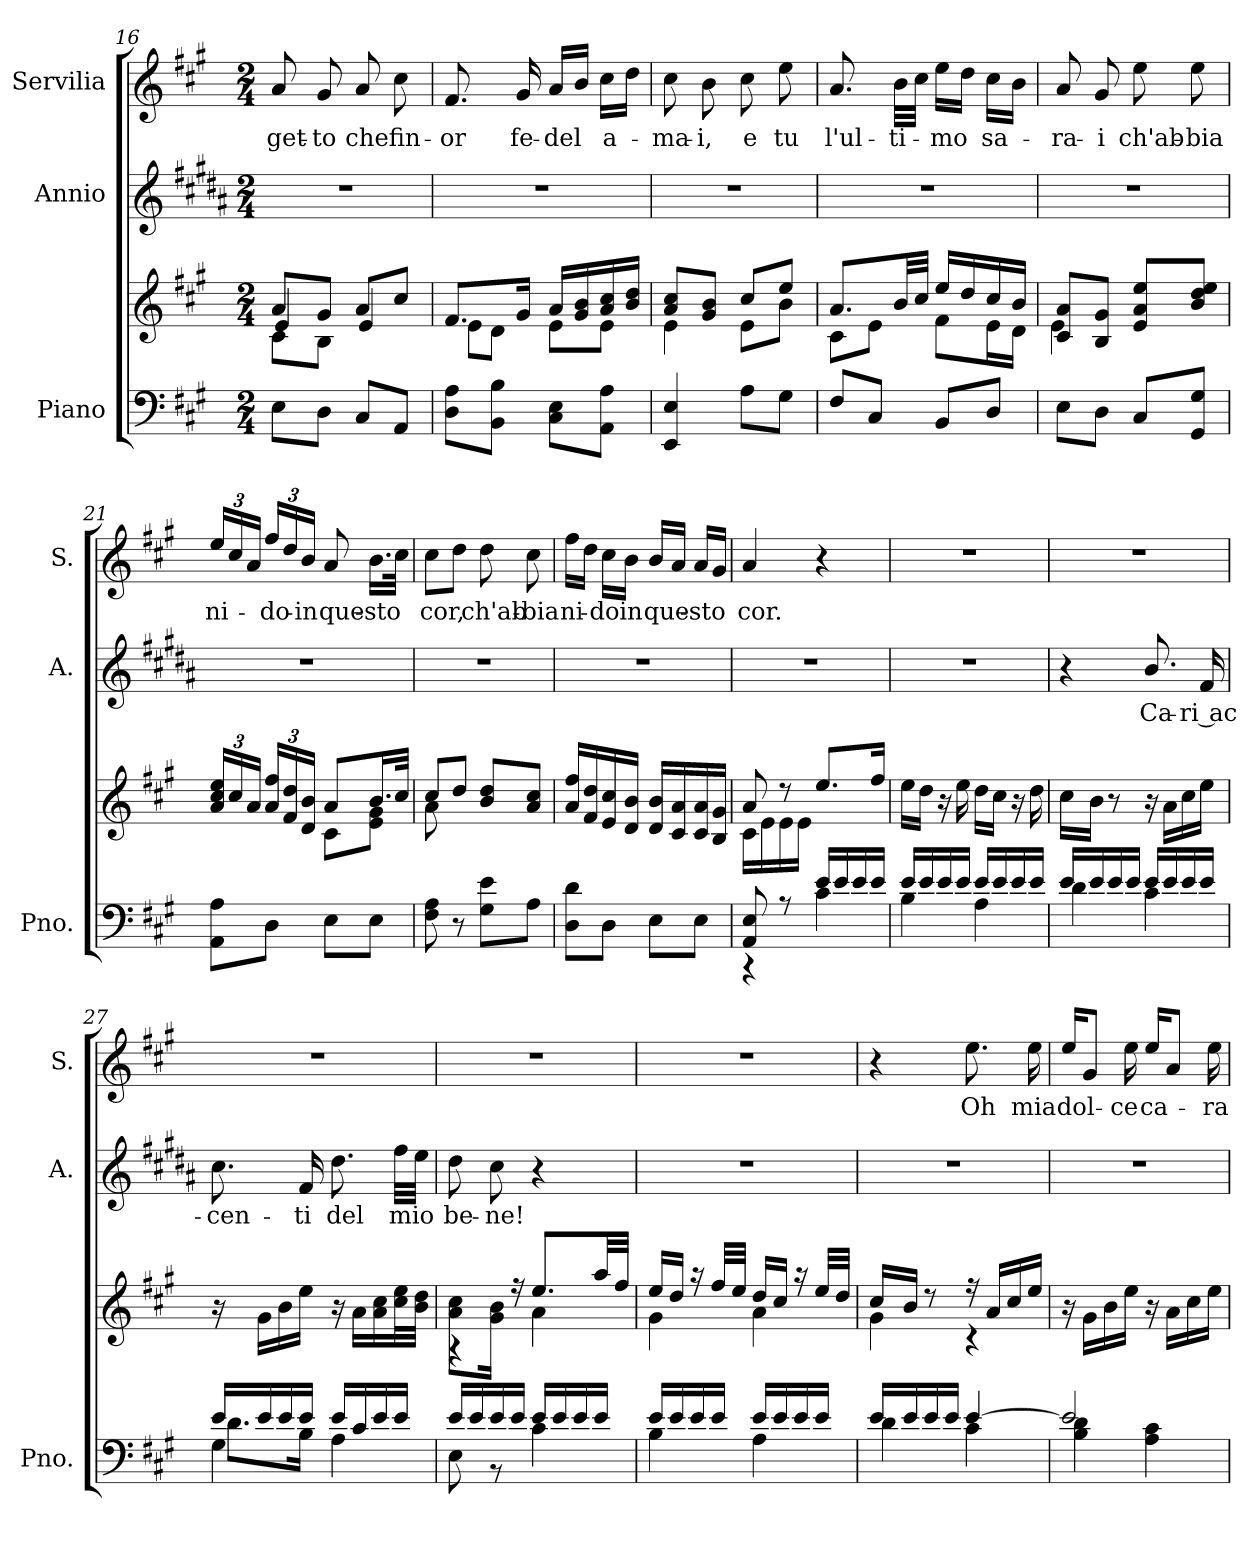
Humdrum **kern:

**kern	**kern	**kern	**text	**kern	**text
*part3	*part3	*part2	*part2	*part1	*part1
*staff4	*staff3	*staff2	*staff2	*staff1	*staff1
*I"Piano	*	*I"Annio	*	*I"Servilia	*
*I'Pno.	*	*I'A.	*	*I'S.	*
*clefF4	*clefG2	*clefG2	*	*clefG2	*
*	*	*ITrd1c2	*	*	*
*k[f#c#g#]	*k[f#c#g#]	*k[f#c#g#]	*	*k[f#c#g#]	*
*A:	*A:	*A:	*	*A:	*
*M2/4	*M2/4	*M2/4	*	*M2/4	*
=16	=16	=16	=16	=16	=16
*	*^	*	*	*	*
*	*	*^	*	*	*	*
8E\L	8a/L	8c#\L	4e/	2r	.	8a/	-get-
8D\J	8g#/J	8B\J	.	.	.	8g#/	-to
8C#/L	8a/L	4ryy	4e/	.	.	8a/	che
8AA/J	8cc#/J	.	.	.	.	8cc#\	fin-
*	*	*v	*v	*	*	*	*
=17	=17	=17	=17	=17	=17	=17
8D\ 8A\L	8.f#/L	8e\L	2r	.	8.f#/	-or
8BB\ 8B\J	.	8d\J	.	.	.	.
.	16g#/Jk	.	.	.	16g#/	fe-
8C#\ 8E\L	16a/LL	8e\L	.	.	16a/LL	-del
.	16g#/ 16b/	.	.	.	16b/JJ	.
8AA\ 8A\J	16a/ 16cc#/	8e\J	.	.	16cc#\LL	a-
.	16b/ 16dd/JJ	.	.	.	16dd\JJ	.
=18	=18	=18	=18	=18	=18	=18
4EE/ 4E/	8a/ 8cc#/L	4e\	2r	.	8cc#\	-ma-
.	8g#/ 8b/J	.	.	.	8b\	-i,
8A\L	8cc#/L	8e\L	.	.	8cc#\	e
8G#\J	8ee/J	8b\J	.	.	8ee\	tu
!!LO:LB:g=z
=19	=19	=19	=19	=19	=19	=19
8F#/L	8.a/L	8c#\L	2r	.	8.a/	l'ul-
8C#/J	.	8e\J	.	.	.	.
.	32b/LL	.	.	.	32b\LLL	-ti-
.	32cc#/JJJ	.	.	.	32cc#\JJJ	.
8BB/L	16ee/LL	8f#\L	.	.	16ee\LL	-mo
.	16dd/	.	.	.	16dd\JJ	.
8D/J	16cc#/	16e\L	.	.	16cc#\LL	sa-
.	16b/JJ	16d\JJ	.	.	16b\JJ	.
=20	=20	=20	=20	=20	=20	=20
8E\L	8c#/ 8a/L	4e\	2r	.	8a/	-ra-
8D\J	8B/ 8g#/J	.	.	.	8g#/	-i
8C#/L	8e/ 8a/ 8ee/L	4ryy	.	.	8ee\	ch'ab-
8GG#/ 8G#/J	8b/ 8dd/ 8ee/J	.	.	.	8ee\	-bia
=21	=21	=21	=21	=21	=21	=21
*	*Xbrackettup	*	*	*	*Xbrackettup	*
8AA\ 8A\L	24a/ 24cc#/ 24ee/LL	4ryy	2r	.	24ee/LL	ni-
.	24cc#/	.	.	.	24cc#/	.
.	24a/JJ	.	.	.	24a/JJ	.
8D\J	24a/ 24ff#/LL	.	.	.	24ff#/LL	-do-
.	24f#/ 24dd/	.	.	.	24dd/	.
.	24d/ 24b/JJ	.	.	.	24b/JJ	-in
8E\L	8a/L	8c#\L	.	.	8a/	que-
8E\J	16.b/L	8e\ 8g#\J	.	.	16.b\LL	-sto
.	32cc#/JJk	.	.	.	32cc#\JJk	.
!!LO:PB:g=z
=22	=22	=22	=22	=22	=22	=22
8F#\ 8A\	8cc#/L	8a\	2r	.	8cc#\L	cor,
8r	8dd/J	8ryy	.	.	8dd\J	.
8G#\ 8e\L	8b/ 8dd/L	4ryy	.	.	8dd\	ch'ab-
8A\J	8a/ 8cc#/J	.	.	.	8cc#\	-bia
*	*v	*v	*	*	*	*
=23	=23	=23	=23	=23	=23
8D\ 8d\L	16a/ 16ff#/LL	2r	.	16ff#\LL	ni-
.	16f#/ 16dd/	.	.	16dd\JJ	.
8D\J	16e/ 16cc#/	.	.	16cc#\LL	-do
.	16d/ 16b/JJ	.	.	16b\JJ	in
8E\L	16d/ 16b/LL	.	.	16b/LL	que-
.	16c#/ 16a/	.	.	16a/JJ	.
8E\J	16c#/ 16a/	.	.	16a/LL	-sto
.	16B/ 16g#/JJ	.	.	16g#/JJ	.
=24	=24	=24	=24	=24	=24
*^	*^	*	*	*	*
8AA/ 8E/	4r	8a/	16c#\LL	2r	.	4a/	cor.
.	.	.	16e\	.	.	.	.
8r	.	8r	16e\	.	.	.	.
.	.	.	16e\JJ	.	.	.	.
16e/LL	4c#\	8.ee/L	4ryy	.	.	4r	.
16e/	.	.	.	.	.	.	.
16e/	.	.	.	.	.	.	.
16e/JJ	.	16ff#/Jk	.	.	.	.	.
*	*	*v	*v	*	*	*	*
=25	=25	=25	=25	=25	=25	=25
16e/LL	4B\	16ee\LL	2r	.	2r	.
16e/	.	16dd\JJ	.	.	.	.
16e/	.	16r	.	.	.	.
16e/JJ	.	16ee\	.	.	.	.
16e/LL	4A\	16dd\LL	.	.	.	.
16e/	.	16cc#\JJ	.	.	.	.
16e/	.	16r	.	.	.	.
16e/JJ	.	16dd\	.	.	.	.
!!LO:LB:g=z
=26	=26	=26	=26	=26	=26	=26
16e/LL	4d\	16cc#\LL	4r	.	2r	.
16e/	.	16b\JJ	.	.	.	.
16e/	.	8r	.	.	.	.
16e/JJ	.	.	.	.	.	.
16e/LL	4c#\	16r	8.a/	Ca-	.	.
16e/	.	16a\LL	.	.	.	.
16e/	.	16cc#\	.	.	.	.
16e/JJ	.	16ee\JJ	16e/	-ri ac-	.	.
=27	=27	=27	=27	=27	=27	=27
*	*^	*	*	*	*	*
16e/LL	4G#\	8.d\L	16r	8.b\	-cen-	2r	.
16e/	.	.	16g#\LL	.	.	.	.
16e/	.	.	16b\	.	.	.	.
16e/JJ	.	16B\Jk	16ee\JJ	16e/	-ti	.	.
16e/LL	4A\	4ryy	16r	8.cc#\	del	.	.
16c#/	.	.	16a\LL	.	.	.	.
16e/	.	.	16a\ 16cc#\	.	.	.	.
16e/JJ	.	.	32cc#\ 32ee\L	32ee\LLL	mio	.	.
.	.	.	32b\ 32dd\JJJ	32dd\JJJ	.	.	.
*	*v	*v	*	*	*	*	*
=28	=28	=28	=28	=28	=28	=28
*	*	*^	*	*	*	*
16e/LL	8E\	8a\ 8cc#\L	4r	8cc#\	be-	2r	.
16e/	.	.	.	.	.	.	.
16e/	8r	16g#\ 16b\Jk	.	8b\	-ne!	.	.
16e/JJ	.	16r	.	.	.	.	.
16e/LL	4c#\	8.ee/L	4a\	4r	.	.	.
16e/	.	.	.	.	.	.	.
16e/	.	.	.	.	.	.	.
16e/JJ	.	32aa/LL	.	.	.	.	.
.	.	32ff#/JJJ	.	.	.	.	.
=29	=29	=29	=29	=29	=29	=29	=29
16e/LL	4B\	16ee/LL	4g#\	2r	.	2r	.
16e/	.	16dd/JJ	.	.	.	.	.
16e/	.	16r	.	.	.	.	.
16e/JJ	.	32ff#/LLL	.	.	.	.	.
.	.	32ee/JJJ	.	.	.	.	.
16e/LL	4A\	16dd/LL	4a\	.	.	.	.
16e/	.	16cc#/JJ	.	.	.	.	.
16e/	.	16r	.	.	.	.	.
16e/JJ	.	32ee/LLL	.	.	.	.	.
.	.	32dd/JJJ	.	.	.	.	.
!!LO:LB:g=z
=30	=30	=30	=30	=30	=30	=30	=30
16e/LL	4d\	16cc#/LL	4g#\	2r	.	4r	.
16e/	.	16b/JJ	.	.	.	.	.
16e/	.	8r	.	.	.	.	.
16e/JJ	.	.	.	.	.	.	.
[4e/	4c#\	16r	4r	.	.	8.ee\	Oh
.	.	16a/LL	.	.	.	.	.
.	.	16cc#/	.	.	.	.	.
.	.	16ee/JJ	.	.	.	16ee\	mia
*	*	*v	*v	*	*	*	*
=31	=31	=31	=31	=31	=31	=31
2e/]	4B\ 4d\	16r	2r	.	16ee/KL	dol-
.	.	16g#\LL	.	.	8g#/J	.
.	.	16b\	.	.	.	.
.	.	16ee\JJ	.	.	16ee\	-ce
.	4A\ 4c#\	16r	.	.	16ee/KL	ca-
.	.	16a\LL	.	.	8a/J	.
.	.	16cc#\	.	.	.	.
.	.	16ee\JJ	.	.	16ee\	-ra
*v	*v	*	*	*	*	*
=	=	=	=	=	=
*-	*-	*-	*-	*-	*-
